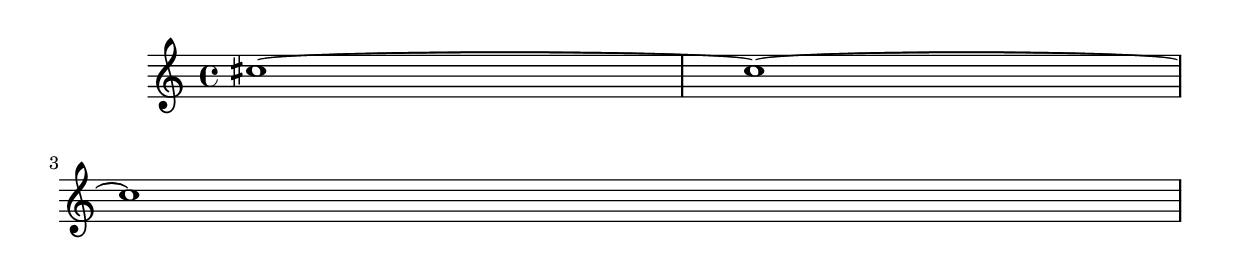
% DO NOT EDIT this file manually; it is automatically
% generated from Documentation/snippets/new
% Make any changes in Documentation/snippets/new/
% and then run scripts/auxiliar/makelsr.py
%
% This file is in the public domain.
%% Note: this file works from version 2.14.0
\version "2.14.0"
\header {
%% Translation of GIT committish: 8b93de6ce951b7b14bc7818f31019524295b990f

  texidoces = "
Aquí se muestra la manera de ocultar las alteraciones de las notas
ligadas al comienzo de un sistema nuevo.

"

  doctitlees = "Ocultar las alteraciones sobre notas ligadas al principio de un sistema nuevo"


%% Translation of GIT committish: 31097723b2b816696ad61696630a80ff17a39557
  texidocfr = "Cet exemple illustre comment, lorsqu'une note affublée
  d'une altération accidentelle est prolongée, ne pas répéter cette
  altération après un saut de ligne.
"
  doctitlefr = "Non répétition de l'altération après saut de ligne
  sur liaison de prolongation"


  lsrtags = "pitches"
  texidoc = "This shows how to hide accidentals on tied notes at the beginning of a
new system."
  doctitle = "Hiding accidentals on tied notes at the beginning of a new system"
} % begin verbatim


\relative c'' {
  \override Accidental #'hide-tied-accidental-after-break = ##t
  cis1~ cis~
  \break
  cis
}

